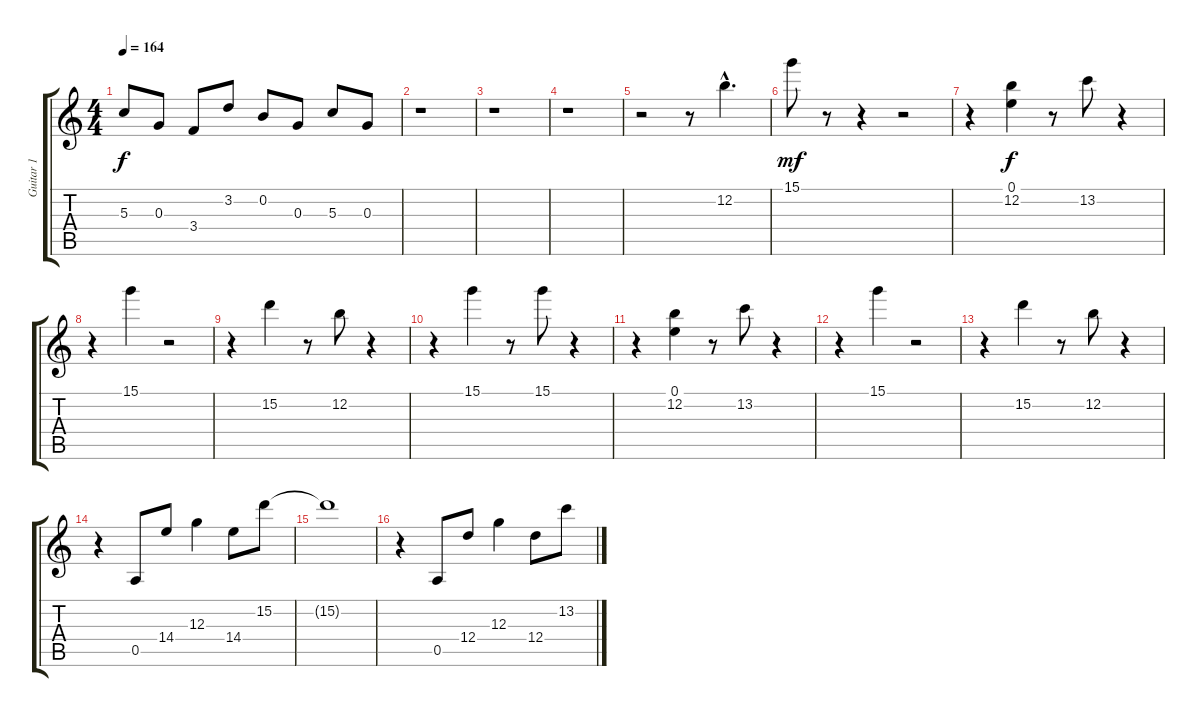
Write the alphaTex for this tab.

\track ("Guitar 1" "Guitar 1") {instrument distortionguitar}
\staff {score tabs}
\tuning (E4 B3 G3 D3 A2 D2) {hide}
\ts (4 4)
\tempo 164
\clef g2
\ks c
5.3.8{dy f} 0.3.8 3.4.8 3.2.8 0.2.8 0.3.8 5.3.8 0.3.8 |
r.1 |
r.1 |
r.1 |
r.2 r.8 12.2{hac}.4{d instrument electricguitarclean} |
15.1.8{dy mf} r.8 r.4 r.2 |
r.4 (0.1 12.2).4{dy f} r.8 13.2.8 r.4 |
r.4 15.1.4 r.2 |
r.4 15.2.4 r.8 12.2.8 r.4 |
r.4 15.1.4 r.8 15.1.8 r.4 |
r.4 (0.1 12.2).4 r.8 13.2.8 r.4 |
r.4 15.1.4 r.2 |
r.4 15.2.4 r.8 12.2.8 r.4 |
r.4 0.5.8 14.4.8 12.3.4 14.4.8 15.2.8 |
15.2{t}.1 |
r.4 0.5.8 12.4.8 12.3.4 12.4.8 13.2.8
